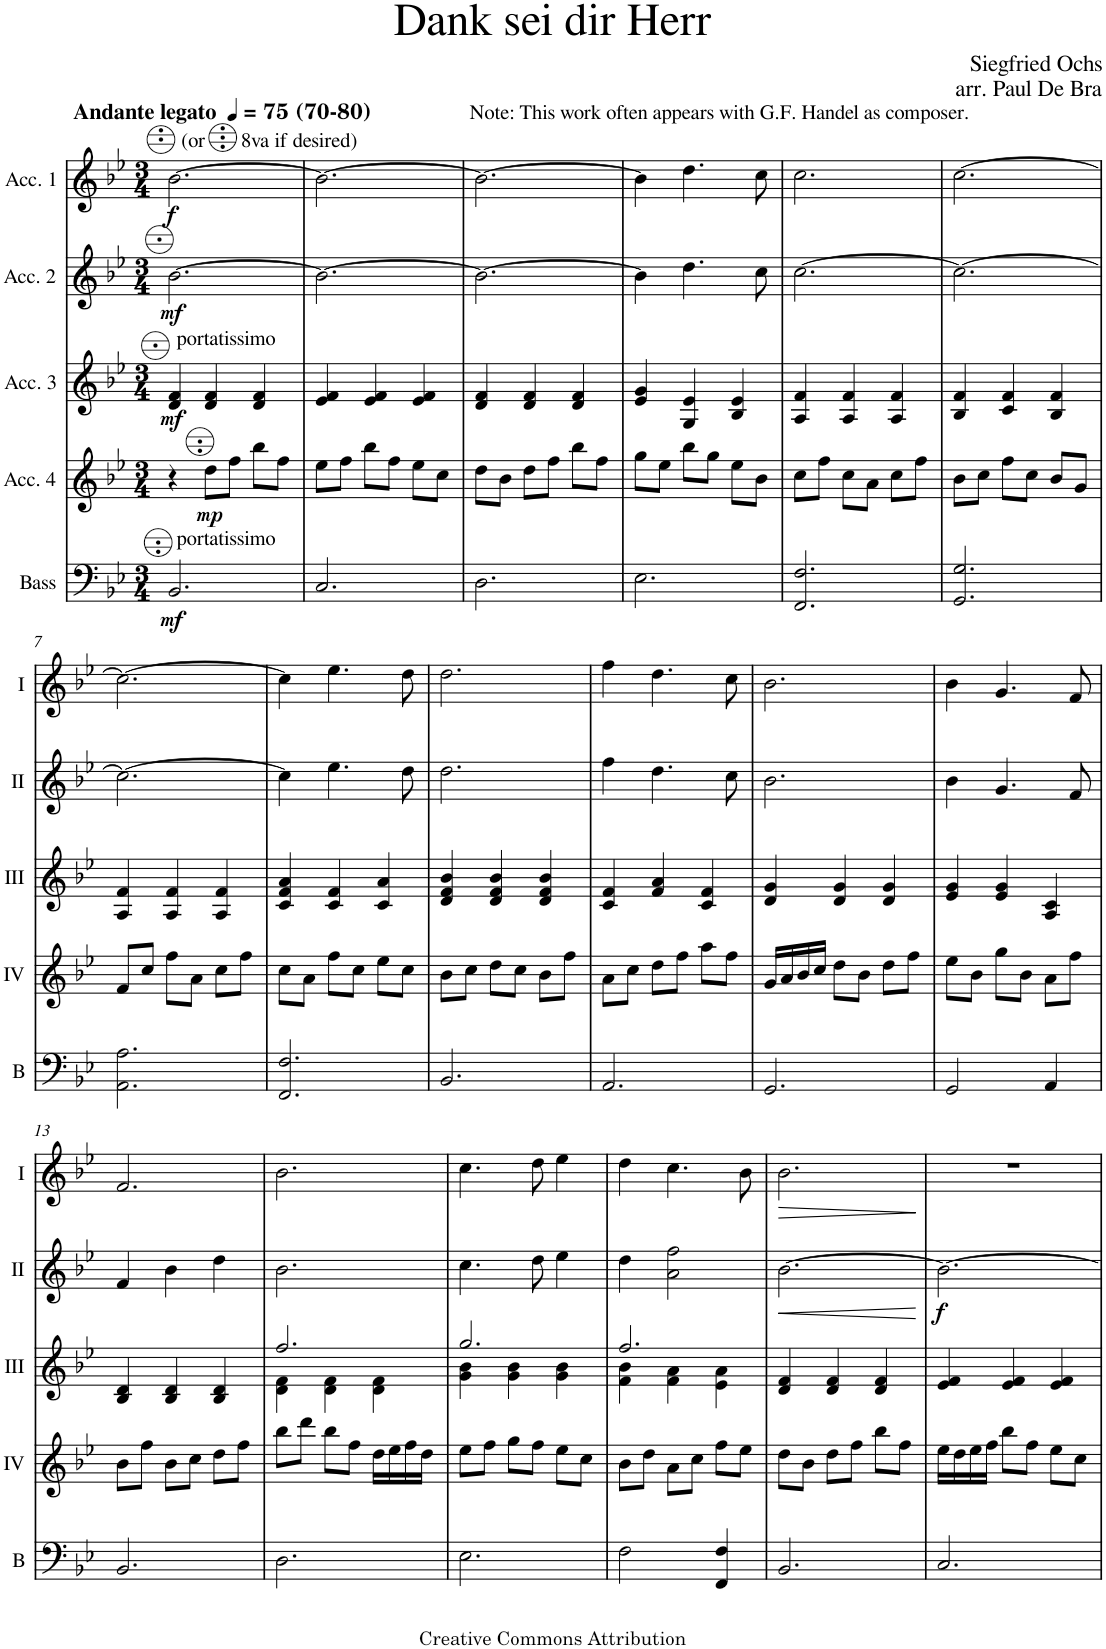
**kern	**dynam	**kern	**dynam	**kern	**dynam	**kern	**dynam	**kern	**dynam
*part5	*part5	*part4	*part4	*part3	*part3	*part2	*part2	*part1	*part1
*staff5	*staff5	*staff4	*staff4	*staff3	*staff3	*staff2	*staff2	*staff1	*staff1
*I"Bass	*	*I"Acc. 4	*	*I"Acc. 3	*	*I"Acc. 2	*	*I"Acc. 1	*
*I'B	*	*	*	*	*	*	*	*	*
*clefF4	*	*clefG2	*	*clefG2	*	*clefG2	*	*clefG2	*
*Trd7c12	*	*Trd7c12	*	*	*	*	*	*	*
*k[b-e-]	*	*k[b-e-]	*	*k[b-e-]	*	*k[b-e-]	*	*k[b-e-]	*
*M3/4	*	*M3/4	*	*M3/4	*	*M3/4	*	*M3/4	*
*MM75	*	*MM75	*	*MM75	*	*MM75	*	*MM75	*
=1	=1	=1	=1	=1	=1	=1	=1	=1	=1
!	!	!	!	!	!	!	!	!LO:TX:a:B:t=(70-80)	!
!	!	!	!	!	!	!	!	!LO:TX:a:B:t=Andante legato	!
!	!	!	!	!	!	!	!	!LO:TX:a:t=(or       8va if desired)	!
!	!	!	!	!	!	!	!	!LO:TX:a:t=Note&colon; This work often appears with G.F. Handel as composer.	!
!	!	!	!	!LO:TX:a:t=portatissimo	!	!	!	!	!
!LO:TX:a:t=portatissimo	!	!	!	!	!	!	!	!	!
!	!LO:DY:b	!	!	!	!LO:DY:b	!	!LO:DY:b	!	!LO:DY:b
2.BB-/	mf	4r	.	4d/ 4f/	mf	[2.b-\	mf	[2.b-\	f
!	!	!	!LO:DY:b	!	!	!	!	!	!
.	.	8dd\L	mp	4d/ 4f/	.	.	.	.	.
.	.	8ff\J	.	.	.	.	.	.	.
.	.	8bb-\L	.	4d/ 4f/	.	.	.	.	.
.	.	8ff\J	.	.	.	.	.	.	.
=2	=2	=2	=2	=2	=2	=2	=2	=2	=2
2.C/	.	8ee-\L	.	4e-/ 4f/	.	2.b-\_	.	2.b-\_	.
.	.	8ff\J	.	.	.	.	.	.	.
.	.	8bb-\L	.	4e-/ 4f/	.	.	.	.	.
.	.	8ff\J	.	.	.	.	.	.	.
.	.	8ee-\L	.	4e-/ 4f/	.	.	.	.	.
.	.	8cc\J	.	.	.	.	.	.	.
=3	=3	=3	=3	=3	=3	=3	=3	=3	=3
2.D\	.	8dd\L	.	4d/ 4f/	.	2.b-\_	.	2.b-\_	.
.	.	8b-\J	.	.	.	.	.	.	.
.	.	8dd\L	.	4d/ 4f/	.	.	.	.	.
.	.	8ff\J	.	.	.	.	.	.	.
.	.	8bb-\L	.	4d/ 4f/	.	.	.	.	.
.	.	8ff\J	.	.	.	.	.	.	.
=4	=4	=4	=4	=4	=4	=4	=4	=4	=4
2.E-\	.	8gg\L	.	4e-/ 4g/	.	4b-\]	.	4b-\]	.
.	.	8ee-\J	.	.	.	.	.	.	.
.	.	8bb-\L	.	4G/ 4e-/	.	4.dd\	.	4.dd\	.
.	.	8gg\J	.	.	.	.	.	.	.
.	.	8ee-\L	.	4B-/ 4e-/	.	.	.	.	.
.	.	8b-\J	.	.	.	8cc\	.	8cc\	.
=5	=5	=5	=5	=5	=5	=5	=5	=5	=5
2.FF/ 2.F/	.	8cc\L	.	4A/ 4f/	.	[2.cc\	.	2.cc\	.
.	.	8ff\J	.	.	.	.	.	.	.
.	.	8cc\L	.	4A/ 4f/	.	.	.	.	.
.	.	8a\J	.	.	.	.	.	.	.
.	.	8cc\L	.	4A/ 4f/	.	.	.	.	.
.	.	8ff\J	.	.	.	.	.	.	.
=6	=6	=6	=6	=6	=6	=6	=6	=6	=6
2.GG/ 2.G/	.	8b-\L	.	4B-/ 4f/	.	2.cc\_	.	[2.cc\	.
.	.	8cc\J	.	.	.	.	.	.	.
.	.	8ff\L	.	4c/ 4f/	.	.	.	.	.
.	.	8cc\J	.	.	.	.	.	.	.
.	.	8b-/L	.	4B-/ 4f/	.	.	.	.	.
.	.	8g/J	.	.	.	.	.	.	.
!!LO:LB:g=z
=7	=7	=7	=7	=7	=7	=7	=7	=7	=7
2.AA\ 2.A\	.	8f/L	.	4A/ 4f/	.	2.cc\_	.	2.cc\_	.
.	.	8cc/J	.	.	.	.	.	.	.
.	.	8ff\L	.	4A/ 4f/	.	.	.	.	.
.	.	8a\J	.	.	.	.	.	.	.
.	.	8cc\L	.	4A/ 4f/	.	.	.	.	.
.	.	8ff\J	.	.	.	.	.	.	.
=8	=8	=8	=8	=8	=8	=8	=8	=8	=8
2.FF/ 2.F/	.	8cc\L	.	4c/ 4f/ 4a/	.	4cc\]	.	4cc\]	.
.	.	8a\J	.	.	.	.	.	.	.
.	.	8ff\L	.	4c/ 4f/	.	4.ee-\	.	4.ee-\	.
.	.	8cc\J	.	.	.	.	.	.	.
.	.	8ee-\L	.	4c/ 4a/	.	.	.	.	.
.	.	8cc\J	.	.	.	8dd\	.	8dd\	.
=9	=9	=9	=9	=9	=9	=9	=9	=9	=9
2.BB-/	.	8b-\L	.	4d/ 4f/ 4b-/	.	2.dd\	.	2.dd\	.
.	.	8cc\J	.	.	.	.	.	.	.
.	.	8dd\L	.	4d/ 4f/ 4b-/	.	.	.	.	.
.	.	8cc\J	.	.	.	.	.	.	.
.	.	8b-\L	.	4d/ 4f/ 4b-/	.	.	.	.	.
.	.	8ff\J	.	.	.	.	.	.	.
=10	=10	=10	=10	=10	=10	=10	=10	=10	=10
2.AA/	.	8a\L	.	4c/ 4f/	.	4ff\	.	4ff\	.
.	.	8cc\J	.	.	.	.	.	.	.
.	.	8dd\L	.	4f/ 4a/	.	4.dd\	.	4.dd\	.
.	.	8ff\J	.	.	.	.	.	.	.
.	.	8aa\L	.	4c/ 4f/	.	.	.	.	.
.	.	8ff\J	.	.	.	8cc\	.	8cc\	.
=11	=11	=11	=11	=11	=11	=11	=11	=11	=11
2.GG/	.	16g/LL	.	4d/ 4g/	.	2.b-\	.	2.b-\	.
.	.	16a/	.	.	.	.	.	.	.
.	.	16b-/	.	.	.	.	.	.	.
.	.	16cc/JJ	.	.	.	.	.	.	.
.	.	8dd\L	.	4d/ 4g/	.	.	.	.	.
.	.	8b-\J	.	.	.	.	.	.	.
.	.	8dd\L	.	4d/ 4g/	.	.	.	.	.
.	.	8ff\J	.	.	.	.	.	.	.
=12	=12	=12	=12	=12	=12	=12	=12	=12	=12
2GG/	.	8ee-\L	.	4e-/ 4g/	.	4b-\	.	4b-\	.
.	.	8b-\J	.	.	.	.	.	.	.
.	.	8gg\L	.	4e-/ 4g/	.	4.g/	.	4.g/	.
.	.	8b-\J	.	.	.	.	.	.	.
4AA/	.	8a\L	.	4A/ 4c/	.	.	.	.	.
.	.	8ff\J	.	.	.	8f/	.	8f/	.
!!LO:LB:g=z
=13	=13	=13	=13	=13	=13	=13	=13	=13	=13
2.BB-/	.	8b-\L	.	4B-/ 4d/	.	4f/	.	2.f/	.
.	.	8ff\J	.	.	.	.	.	.	.
.	.	8b-\L	.	4B-/ 4d/	.	4b-\	.	.	.
.	.	8cc\J	.	.	.	.	.	.	.
.	.	8dd\L	.	4B-/ 4d/	.	4dd\	.	.	.
.	.	8ff\J	.	.	.	.	.	.	.
=14	=14	=14	=14	=14	=14	=14	=14	=14	=14
*	*	*	*	*^	*	*	*	*	*
2.D\	.	8bb-\L	.	2.ff/	4d\ 4f\	.	2.b-\	.	2.b-\	.
.	.	8ddd\J	.	.	.	.	.	.	.	.
.	.	8bb-\L	.	.	4d\ 4f\	.	.	.	.	.
.	.	8ff\J	.	.	.	.	.	.	.	.
.	.	16dd\LL	.	.	4d\ 4f\	.	.	.	.	.
.	.	16ee-\	.	.	.	.	.	.	.	.
.	.	16ff\	.	.	.	.	.	.	.	.
.	.	16dd\JJ	.	.	.	.	.	.	.	.
=15	=15	=15	=15	=15	=15	=15	=15	=15	=15	=15
2.E-\	.	8ee-\L	.	2.gg/	4g\ 4b-\	.	4.cc\	.	4.cc\	.
.	.	8ff\J	.	.	.	.	.	.	.	.
.	.	8gg\L	.	.	4g\ 4b-\	.	.	.	.	.
.	.	8ff\J	.	.	.	.	8dd\	.	8dd\	.
.	.	8ee-\L	.	.	4g\ 4b-\	.	4ee-\	.	4ee-\	.
.	.	8cc\J	.	.	.	.	.	.	.	.
=16	=16	=16	=16	=16	=16	=16	=16	=16	=16	=16
2F\	.	8b-\L	.	2.ff/	4f\ 4b-\	.	4dd\	.	4dd\	.
.	.	8dd\J	.	.	.	.	.	.	.	.
.	.	8a\L	.	.	4f\ 4a\	.	2a\ 2ff\	.	4.cc\	.
.	.	8cc\J	.	.	.	.	.	.	.	.
4FF/ 4F/	.	8ff\L	.	.	4e-\ 4a\	.	.	.	.	.
.	.	8ee-\J	.	.	.	.	.	.	8b-\	.
*	*	*	*	*v	*v	*	*	*	*	*
=17	=17	=17	=17	=17	=17	=17	=17	=17	=17
!	!	!	!	!	!	!	!LO:HP:b	!	!LO:HP:b
2.BB-/	.	8dd\L	.	4d/ 4f/	.	[2.b-\	<	2.b-\	>
.	.	8b-\J	.	.	.	.	.	.	.
.	.	8dd\L	.	4d/ 4f/	.	.	.	.	.
.	.	8ff\J	.	.	.	.	.	.	.
.	.	8bb-\L	.	4d/ 4f/	.	.	.	.	.
.	.	8ff\J	.	.	.	.	.	.	.
.	.	.	.	.	.	.	[	.	]
=18	=18	=18	=18	=18	=18	=18	=18	=18	=18
!	!	!	!	!	!	!	!LO:DY:b	!	!
2.C/	.	16ee-\LL	.	4e-/ 4f/	.	2.b-\_	f	2.r	.
.	.	16dd\	.	.	.	.	.	.	.
.	.	16ee-\	.	.	.	.	.	.	.
.	.	16ff\JJ	.	.	.	.	.	.	.
.	.	8bb-\L	.	4e-/ 4f/	.	.	.	.	.
.	.	8ff\J	.	.	.	.	.	.	.
.	.	8ee-\L	.	4e-/ 4f/	.	.	.	.	.
.	.	8cc\J	.	.	.	.	.	.	.
=	=	=	=	=	=	=	=	=	=
*-	*-	*-	*-	*-	*-	*-	*-	*-	*-
